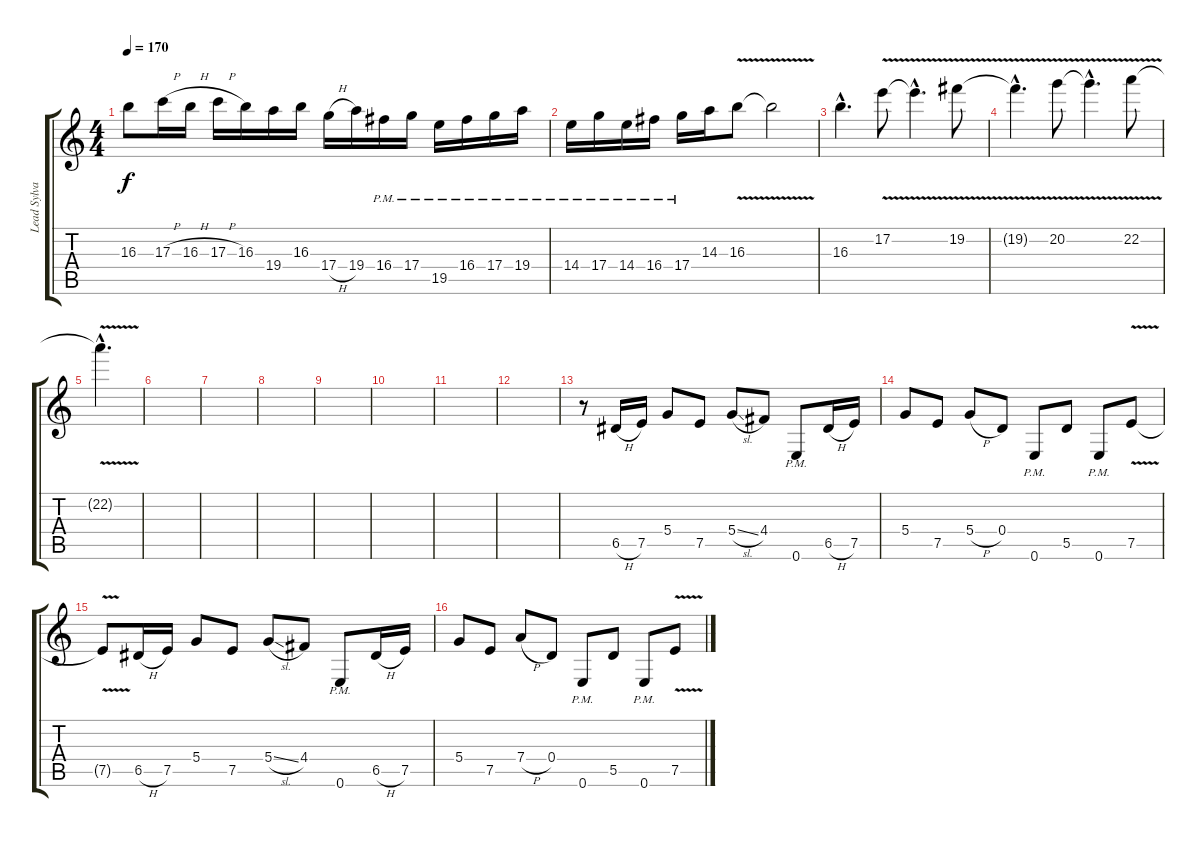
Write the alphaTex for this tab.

\track ("Lead Sylvain" "Lead Sylva") {instrument overdrivenguitar}
\staff {score tabs}
\tuning (E4 B3 G3 D3 A2 E2) {hide}
\ts (4 4)
\tempo 170
\clef g2
\ks c
16.3{t}.8{dy f} 17.3{h}.16 16.3{h}.16 17.3{h}.16 16.3.16 19.4.16 16.3.16 17.4{h}.16 19.4.16 16.4{pm}.16 17.4{pm}.16 19.5{pm}.16 16.4{pm}.16 17.4{pm}.16 19.4{pm}.16 |
14.4{pm}.16 17.4{pm}.16 14.4{pm}.16 16.4{pm}.16 17.4{pm}.16 14.3.16 16.3{v}.8 16.3{t}.2 |
16.3{hac}.4{d} 17.2{v}.8 17.2{hac t}.4{d} 19.2{v}.8 |
19.2{hac t}.4{d} 20.2{v}.8 20.2{hac t}.4{d} 22.2{v}.8 |
22.2{hac t}.4{d} |
|
|
|
|
|
|
|
r.8 6.5{h}.16 7.5.16 5.4.8 7.5.8 5.4{sl}.8 4.4.8 0.6{pm}.8 6.5{h}.16 7.5.16 |
5.4.8 7.5.8 5.4{h}.8 0.4.8 0.6{pm}.8 5.5.8 0.6{pm}.8 7.5{v}.8 |
7.5{t}.8 6.5{h}.16 7.5.16 5.4.8 7.5.8 5.4{sl}.8 4.4.8 0.6{pm}.8 6.5{h}.16 7.5.16 |
5.4.8 7.5.8 7.4{h}.8 0.4.8 0.6{pm}.8 5.5.8 0.6{pm}.8 7.5{v}.8
